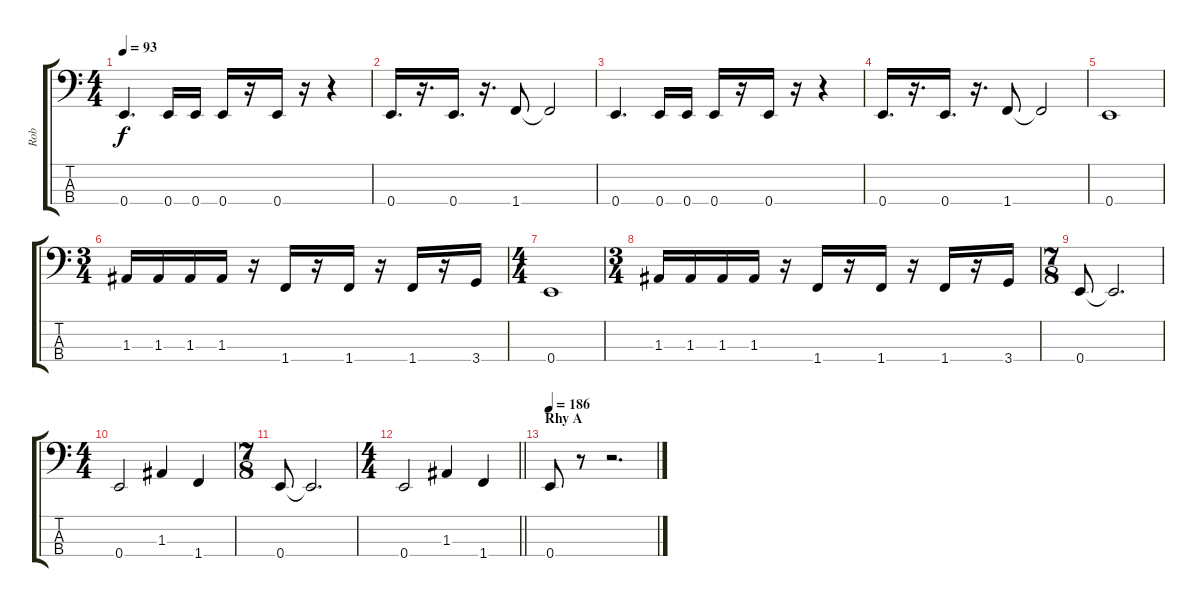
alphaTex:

\track ("Rob" "Rob") {instrument electricbassfinger}
\staff {score tabs}
\tuning (G2 D2 A1 E1) {hide}
\ts (4 4)
\tempo 93
\clef f4
\ks c
0.4.4{d dy f} 0.4.16 0.4.16 0.4.16 r.16 0.4.16 r.16 r.4 |
0.4.16{d} r.16{d} 0.4.16{d} r.16{d} 1.4.8 1.4{t}.2 |
0.4.4{d} 0.4.16 0.4.16 0.4.16 r.16 0.4.16 r.16 r.4 |
0.4.16{d} r.16{d} 0.4.16{d} r.16{d} 1.4.8 1.4{t}.2 |
0.4.1 |
\ts (3 4)
1.3.16 1.3.16 1.3.16 1.3.16 r.16 1.4.16 r.16 1.4.16 r.16 1.4.16 r.16 3.4.16 |
\ts (4 4)
0.4.1 |
\ts (3 4)
1.3.16 1.3.16 1.3.16 1.3.16 r.16 1.4.16 r.16 1.4.16 r.16 1.4.16 r.16 3.4.16 |
\ts (7 8)
0.4.8 0.4{t}.2{d} |
\ts (4 4)
0.4.2 1.3.4 1.4.4 |
\ts (7 8)
0.4.8 0.4{t}.2{d} |
\ts (4 4)
\barLineRight lightlight
0.4.2 1.3.4 1.4.4 |
\section ("" "Rhy A")
\tempo 186
0.4.8 r.8 r.2{d}
